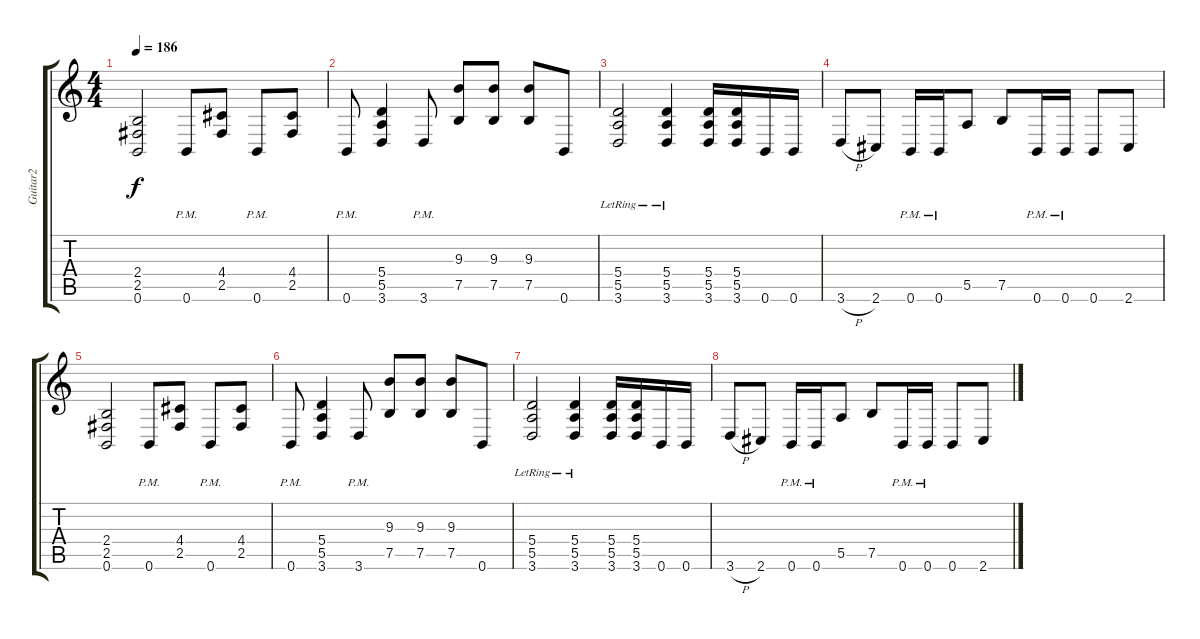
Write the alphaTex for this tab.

\track ("Guitar2" "Guitar2") {instrument distortionguitar}
\staff {score tabs}
\tuning (B3 Gb3 D3 A2 E2 B1) {hide}
\ts (4 4)
\tempo 186
\clef g2
\ks c
(2.4 2.5 0.6).2{dy f} 0.6{pm}.8 (4.4 2.5).8 0.6{pm}.8 (4.4 2.5).8 |
0.6{pm}.8 (5.4 5.5 3.6).4 3.6{pm}.8 (9.3 7.5).8 (9.3 7.5).8 (9.3 7.5).8 0.6.8 |
(5.4{lr} 5.5{lr} 3.6).2 (5.4{lr} 5.5{lr} 3.6{lr}).4 (5.4 5.5 3.6).16 (5.4 5.5 3.6).16 0.6.16 0.6.16 |
3.6{h}.8 2.6.8 0.6{pm}.16 0.6{pm}.16 5.5.8 7.5.8 0.6{pm}.16 0.6{pm}.16 0.6.8 2.6.8 |
(2.4 2.5 0.6).2 0.6{pm}.8 (4.4 2.5).8 0.6{pm}.8 (4.4 2.5).8 |
0.6{pm}.8 (5.4 5.5 3.6).4 3.6{pm}.8 (9.3 7.5).8 (9.3 7.5).8 (9.3 7.5).8 0.6.8 |
(5.4{lr} 5.5{lr} 3.6).2 (5.4{lr} 5.5{lr} 3.6{lr}).4 (5.4 5.5 3.6).16 (5.4 5.5 3.6).16 0.6.16 0.6.16 |
3.6{h}.8 2.6.8 0.6{pm}.16 0.6{pm}.16 5.5.8 7.5.8 0.6{pm}.16 0.6{pm}.16 0.6.8 2.6.8
